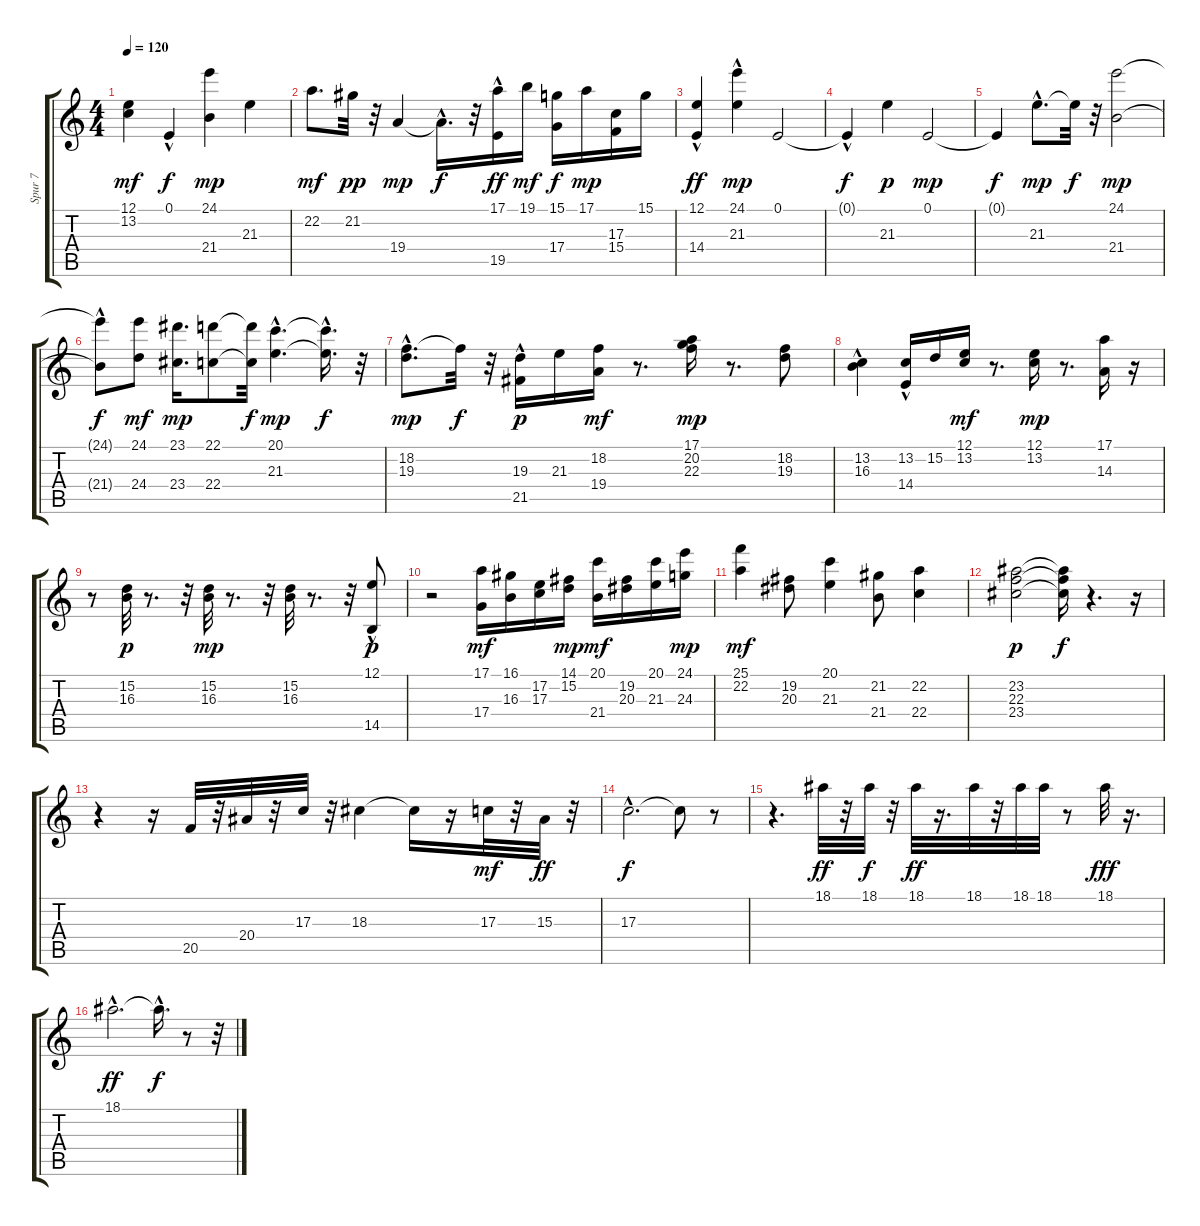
\track ("Spur 7" "Spur 7") {instrument acousticgrandpiano}
\staff {score tabs}
\tuning (E4 B3 G3 D3 A2 E2) {hide}
\ts (4 4)
\tempo 120
\clef g2
\ks c
(12.1 13.2).4{dy mf} 0.1{hac}.4{dy f} (24.1 21.4).4{dy mp} 21.3.4 |
22.2.8{d dy mf} 21.2.32{dy pp} r.32 19.4.4{dy mp} 19.4{hac t}.16{d dy f} r.32 (17.1 19.5{hac}).16{dy ff} 19.1.16{dy mf} (15.1 17.4).16{dy f} 17.1.16{dy mp} (17.3 15.4).16 15.1.16 |
(12.1{hac} 14.4{hac}).4{dy ff} (24.1 21.3{hac}).4{dy mp} 0.1.2 |
0.1{hac t}.4{dy f} 21.3.4{dy p} 0.1.2{dy mp} |
0.1{t}.4{dy f} 21.3{hac}.8{d dy mp} 21.3{t}.32{dy f} r.32 (24.1 21.4).2{dy mp} |
(24.1{hac t} 21.4{t}).8{dy f} (24.1 24.4).8{dy mf} (23.1 23.4).16{d dy mp} (22.1 22.4).8 (22.1{t} 22.4{t}).32{dy f} (20.1{hac} 21.3{hac}).4{d dy mp} (20.1{hac t} 21.3{hac t}).16{d dy f} r.32 |
(18.2{hac} 19.3).8{d dy mp} 18.2{t}.32{dy f} r.32 (19.3 21.5{hac}).16{dy p} 21.3.16 (18.2 19.4).16{dy mf} r.8{d} (17.1 20.2 22.3).16{dy mp} r.8{d} (18.2 19.3).8 |
(13.2{hac} 16.3).4 (13.2{hac} 14.4).16 15.2.16 (12.1 13.2).16{dy mf} r.8{d} (12.1 13.2).16{dy mp} r.8{d} (17.1 14.3).16 r.16 |
r.8 (15.2 16.3).32{dy p} r.8{d} r.32 (15.2 16.3).32{dy mp} r.8{d} r.32 (15.2 16.3).32 r.8{d} r.32 (12.1{hac} 14.5).8{dy p} |
r.2 (17.1 17.4).16{dy mf} (16.1 16.3).16 (17.2 17.3).16 (14.1 15.2).16{dy mp} (20.1 21.4).16{dy mf} (19.2 20.3).16 (20.1 21.3).16 (24.1 24.3).16{dy mp} |
(25.1 22.2).4{dy mf} (19.2 20.3).8 (20.1 21.3).4 (21.2 21.4).8 (22.2 22.4).4 |
(23.2 22.3 23.4).2{dy p} (23.2{t} 22.3{t} 23.4{t}).16{dy f} r.4{d} r.16 |
r.4 r.16 20.5.32{volume 12 balance 9 instrument trumpet} r.32 20.4.32 r.32 17.3.32 r.32 18.3.4 18.3{t}.16 r.16 17.3.32{dy mf} r.32 15.3.32{dy ff} r.32 |
17.3{hac}.2{d dy f} 17.3{t}.8 r.8 |
r.4{d} 18.1.32{dy ff} r.32 18.1.32{dy f} r.32 18.1.32{dy ff} r.16{d} 18.1.32 r.32 18.1.32 18.1.32 r.8 18.1.32{dy fff} r.16{d} |
18.1{hac}.2{d dy ff} 18.1{hac t}.16{d dy f} r.8 r.32
